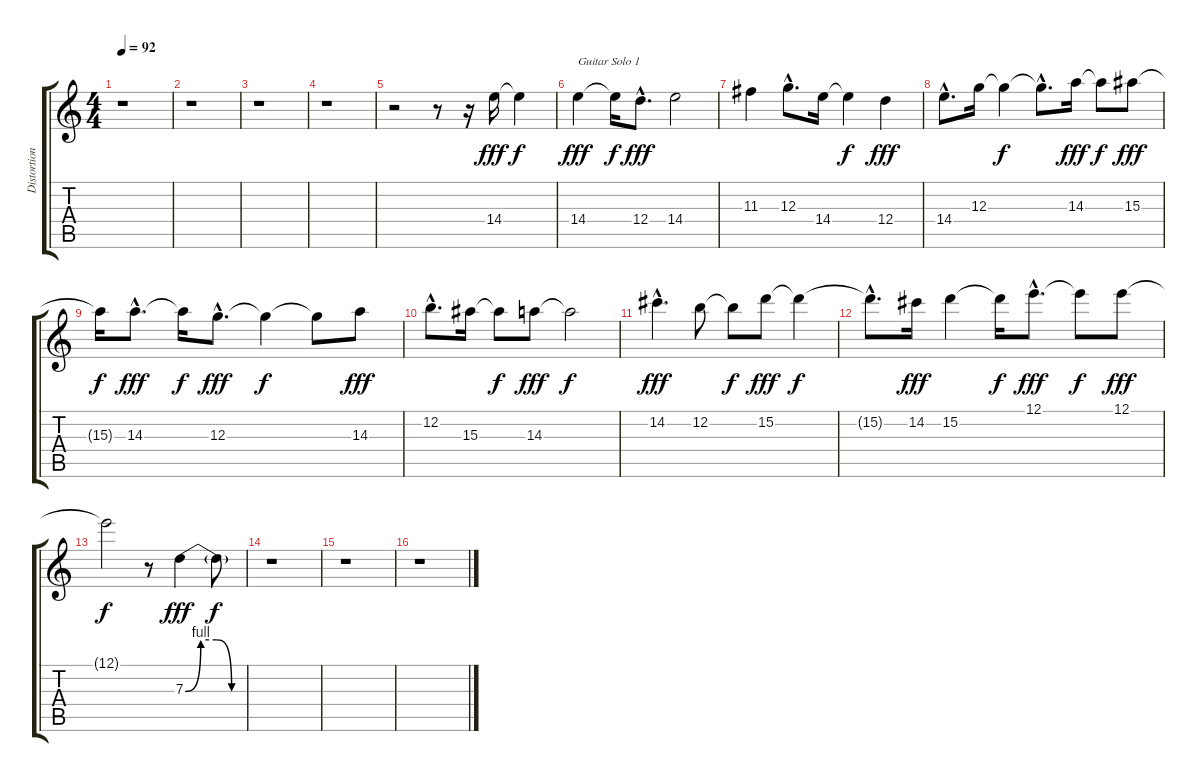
\track ("Distortion" "Distortion") {instrument distortionguitar}
\staff {score tabs}
\tuning (E4 B3 G3 D3 A2 E2) {hide}
\ts (4 4)
\tempo 92
\clef g2
\ks c
r.1{dy fff} |
r.1 |
r.1 |
r.1 |
r.2 r.8 r.16 14.4.16 14.4{t}.4{dy f} |
14.4.4{txt "Guitar Solo 1" dy fff} 14.4{t}.16{dy f} 12.4{hac}.8{d dy fff} 14.4.2 |
11.3.4 12.3{hac}.8{d} 14.4.16 14.4{t}.4{dy f} 12.4.4{dy fff} |
14.4{hac}.8{d} 12.3.16 12.3{t}.4{dy f} 12.3{hac t}.8{d} 14.3.16{dy fff} 14.3{t}.8{dy f} 15.3.8{dy fff} |
15.3{t}.16{dy f} 14.3{hac}.8{d dy fff} 14.3{t}.16{dy f} 12.3{hac}.8{d dy fff} 12.3{t}.4{dy f} 12.3{t}.8 14.3.8{dy fff} |
12.2{hac}.8{d} 15.3.16 15.3{t}.8{dy f} 14.3.8{dy fff} 14.3{t}.2{dy f} |
14.2{hac}.4{d dy fff} 12.2.8 12.2{t}.8{dy f} 15.2.8{dy fff} 15.2{t}.4{dy f} |
15.2{hac t}.8{d} 14.2.16{dy fff} 15.2.4 15.2{t}.16{dy f} 12.1{hac}.8{d dy fff} 12.1{t}.8{dy f} 12.1.8{dy fff} |
12.1{t}.2{dy f} r.8 7.3{be (custom 0 0 15 4 30 4 45 0 60 0)}.4{dy fff} 7.3{t}.8{dy f} |
r.1 |
r.1 |
r.1
